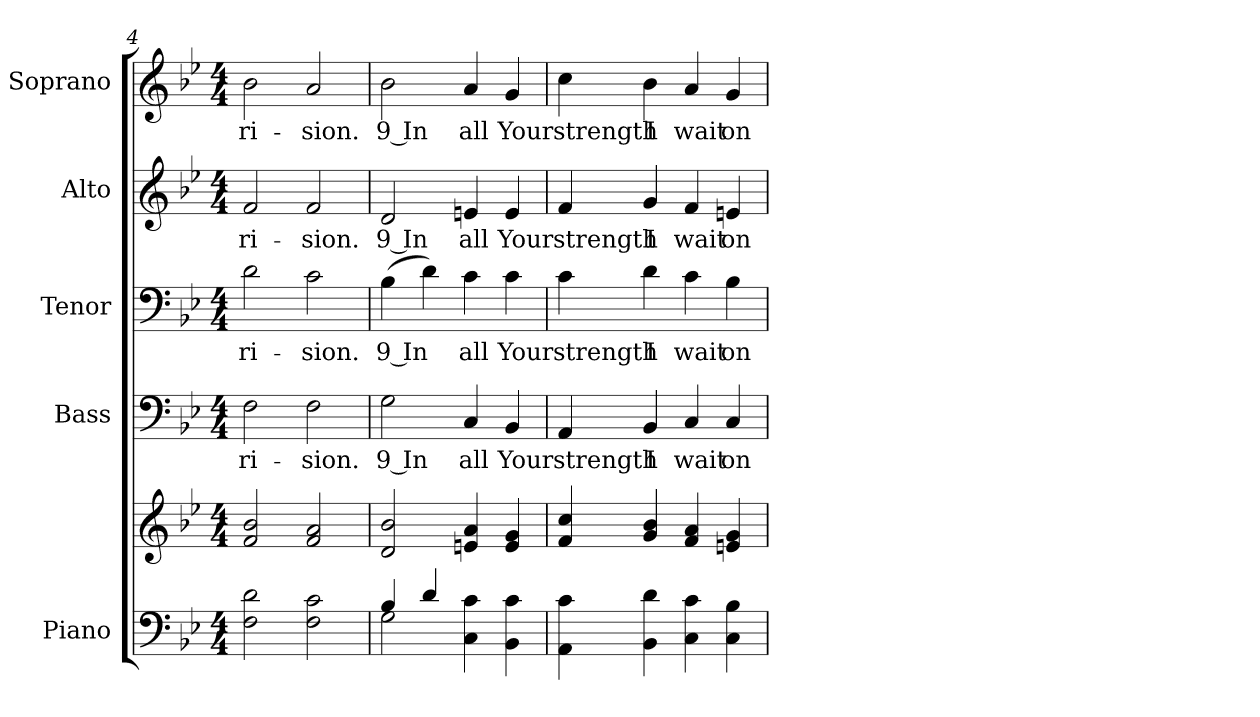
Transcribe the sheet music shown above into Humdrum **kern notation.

**kern	**kern	**kern	**text	**kern	**text	**kern	**text	**kern	**text
*part5	*part5	*part4	*part4	*part3	*part3	*part2	*part2	*part1	*part1
*staff6	*staff5	*staff4	*staff4	*staff3	*staff3	*staff2	*staff2	*staff1	*staff1
*I"Piano	*	*I"Bass	*	*I"Tenor	*	*I"Alto	*	*I"Soprano	*
*I'Pno.	*	*I'B.	*	*I'T.	*	*I'A.	*	*I'S.	*
*clefF4	*clefG2	*clefF4	*	*clefF4	*	*clefG2	*	*clefG2	*
*k[b-e-]	*k[b-e-]	*k[b-e-]	*	*k[b-e-]	*	*k[b-e-]	*	*k[b-e-]	*
*B-:	*B-:	*B-:	*	*B-:	*	*B-:	*	*B-:	*
*M4/4	*M4/4	*M4/4	*	*M4/4	*	*M4/4	*	*M4/4	*
=4	=4	=4	=4	=4	=4	=4	=4	=4	=4
!	!	!	!LO:LY:b:color=#000000	!	!	!	!	!	!
!	!	!	!	!	!LO:LY:b:color=#000000	!	!	!	!
!	!	!	!	!	!	!	!LO:LY:b:color=#000000	!	!
!	!	!	!	!	!	!	!	!	!LO:LY:b:color=#000000
2Fi\ 2di	2fi/ 2b-i	2Fi\	-ri-	2di\	-ri-	2fi/	-ri-	2b-i\	-ri-
!	!	!	!LO:LY:b:color=#000000	!	!	!	!	!	!
!	!	!	!	!	!LO:LY:b:color=#000000	!	!	!	!
!	!	!	!	!	!	!	!LO:LY:b:color=#000000	!	!
!	!	!	!	!	!	!	!	!	!LO:LY:b:color=#000000
2Fi\ 2ci	2fi/ 2ai	2Fi\	-sion.	2ci\	-sion.	2fi/	-sion.	2ai/	-sion.
=5	=5	=5	=5	=5	=5	=5	=5	=5	=5
*^	*	*	*	*	*	*	*	*	*
!	!	!	!	!LO:LY:b:color=#000000	!	!	!	!	!	!
!	!	!	!	!	!	!LO:LY:b:color=#000000	!	!	!	!
!	!	!	!	!	!	!	!	!LO:LY:b:color=#000000	!	!
!	!	!	!	!	!	!	!	!	!	!LO:LY:b:color=#000000
4B-i/	2Gi\	2di/ 2b-i	2Gi\	9 In	(4B-i\	9 In	2di/	9 In	2b-i\	9 In
4di/	.	.	.	.	4di\)	.	.	.	.	.
!	!	!	!	!LO:LY:b:color=#000000	!	!	!	!	!	!
!	!	!	!	!	!	!LO:LY:b:color=#000000	!	!	!	!
!	!	!	!	!	!	!	!	!LO:LY:b:color=#000000	!	!
!	!	!	!	!	!	!	!	!	!	!LO:LY:b:color=#000000
4Ci\ 4ci	2ryy	4eni/ 4ai	4Ci/	all	4ci\	all	4eni/	all	4ai/	all
!	!	!	!	!LO:LY:b:color=#000000	!	!	!	!	!	!
!	!	!	!	!	!	!LO:LY:b:color=#000000	!	!	!	!
!	!	!	!	!	!	!	!	!LO:LY:b:color=#000000	!	!
!	!	!	!	!	!	!	!	!	!	!LO:LY:b:color=#000000
4BB-i\ 4ci	.	4ei/ 4gi	4BB-i/	Your	4ci\	Your	4ei/	Your	4gi/	Your
*v	*v	*	*	*	*	*	*	*	*	*
!!LO:PB:g=z
=6	=6	=6	=6	=6	=6	=6	=6	=6	=6
!	!	!	!LO:LY:b:color=#000000	!	!	!	!	!	!
!	!	!	!	!	!LO:LY:b:color=#000000	!	!	!	!
!	!	!	!	!	!	!	!LO:LY:b:color=#000000	!	!
!	!	!	!	!	!	!	!	!	!LO:LY:b:color=#000000
4AAi\ 4ci	4fi/ 4cci	4AAi/	strength	4ci\	strength	4fi/	strength	4cci\	strength
!	!	!	!LO:LY:b:color=#000000	!	!	!	!	!	!
!	!	!	!	!	!LO:LY:b:color=#000000	!	!	!	!
!	!	!	!	!	!	!	!LO:LY:b:color=#000000	!	!
!	!	!	!	!	!	!	!	!	!LO:LY:b:color=#000000
4BB-i\ 4di	4gi/ 4b-i	4BB-i/	I	4di\	I	4gi/	I	4b-i\	I
!	!	!	!LO:LY:b:color=#000000	!	!	!	!	!	!
!	!	!	!	!	!LO:LY:b:color=#000000	!	!	!	!
!	!	!	!	!	!	!	!LO:LY:b:color=#000000	!	!
!	!	!	!	!	!	!	!	!	!LO:LY:b:color=#000000
4Ci\ 4ci	4fi/ 4ai	4Ci/	wait	4ci\	wait	4fi/	wait	4ai/	wait
!	!	!	!LO:LY:b:color=#000000	!	!	!	!	!	!
!	!	!	!	!	!LO:LY:b:color=#000000	!	!	!	!
!	!	!	!	!	!	!	!LO:LY:b:color=#000000	!	!
!	!	!	!	!	!	!	!	!	!LO:LY:b:color=#000000
4Ci\ 4B-i	4eni/ 4gi	4Ci/	on	4B-i\	on	4eni/	on	4gi/	on
=	=	=	=	=	=	=	=	=	=
*-	*-	*-	*-	*-	*-	*-	*-	*-	*-
